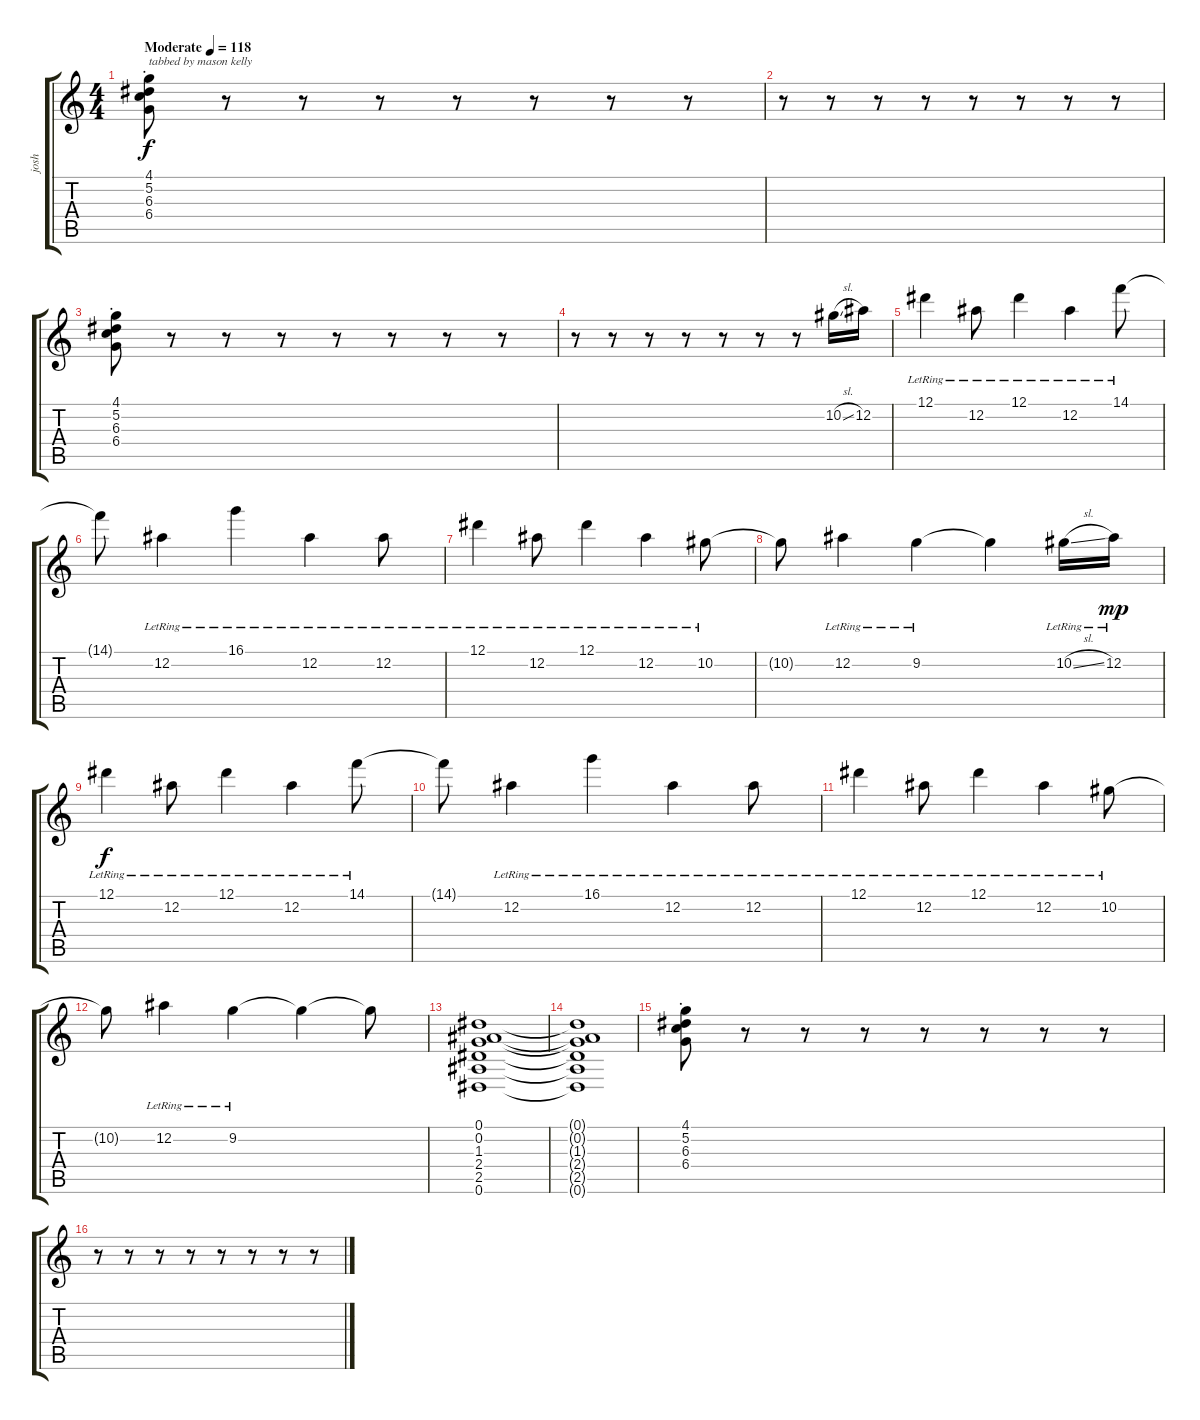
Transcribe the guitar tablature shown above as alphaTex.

\track ("josh" "josh") {instrument electricguitarjazz}
\staff {score tabs}
\tuning (Eb4 Bb3 Gb3 Db3 Ab2 Eb2) {hide}
\ts (4 4)
\tempo (118 "Moderate")
\clef g2
\ks c
(4.1{st} 5.2{st} 6.3{st} 6.4{st}).8{txt "tabbed by mason kelly" dy f instrument electricguitarjazz} r.8 r.8 r.8 r.8 r.8 r.8 r.8 |
r.8 r.8 r.8 r.8 r.8 r.8 r.8 r.8 |
(4.1{st} 5.2{st} 6.3{st} 6.4{st}).8 r.8 r.8 r.8 r.8 r.8 r.8 r.8 |
r.8 r.8 r.8 r.8 r.8 r.8 r.8 10.2{sl}.16 12.2.16 |
12.1{lr}.4 12.2{lr}.8 12.1{lr}.4 12.2{lr}.4 14.1{lr}.8 |
14.1{t}.8 12.2{lr}.4 16.1{lr}.4 12.2{lr}.4 12.2{lr}.8 |
12.1{lr}.4 12.2{lr}.8 12.1{lr}.4 12.2{lr}.4 10.2{lr}.8 |
10.2{t}.8 12.2{lr}.4 9.2{lr}.4 9.2{t}.4 10.2{sl lr}.16 12.2{lr}.16{dy mp} |
12.1{lr}.4{dy f} 12.2{lr}.8 12.1{lr}.4 12.2{lr}.4 14.1{lr}.8 |
14.1{t}.8 12.2{lr}.4 16.1{lr}.4 12.2{lr}.4 12.2{lr}.8 |
12.1{lr}.4 12.2{lr}.8 12.1{lr}.4 12.2{lr}.4 10.2{lr}.8 |
10.2{t}.8 12.2{lr}.4 9.2{lr}.4 9.2{t}.4 9.2{t}.8 |
(0.1 0.2 1.3 2.4 2.5 0.6).1 |
(0.1{t} 0.2{t} 1.3{t} 2.4{t} 2.5{t} 0.6{t}).1 |
(4.1{st} 5.2{st} 6.3{st} 6.4{st}).8 r.8 r.8 r.8 r.8 r.8 r.8 r.8 |
r.8 r.8 r.8 r.8 r.8 r.8 r.8 r.8
